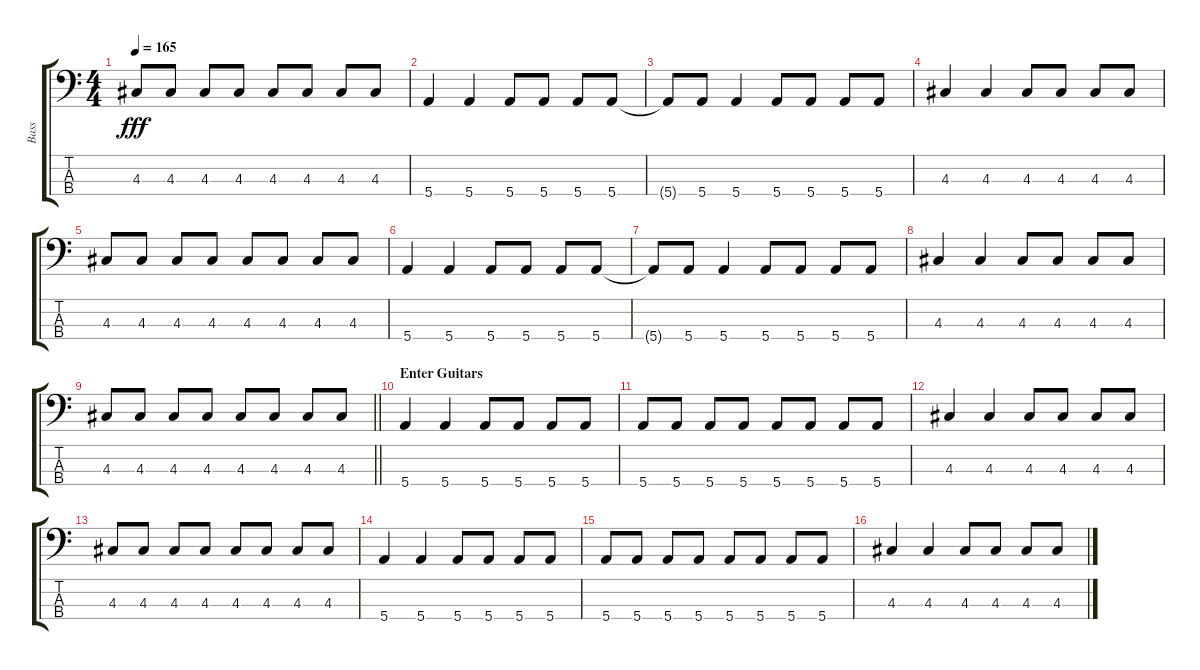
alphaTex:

\track ("Bass" "Bass") {instrument electricbassfinger}
\staff {score tabs}
\tuning (G2 D2 A1 E1) {hide}
\ts (4 4)
\tempo 165
\clef f4
\ks c
4.3.8{dy fff} 4.3.8 4.3.8 4.3.8 4.3.8 4.3.8 4.3.8 4.3.8 |
5.4.4 5.4.4 5.4.8 5.4.8 5.4.8 5.4.8 |
5.4{t}.8 5.4.8 5.4.4 5.4.8 5.4.8 5.4.8 5.4.8 |
4.3.4 4.3.4 4.3.8 4.3.8 4.3.8 4.3.8 |
4.3.8 4.3.8 4.3.8 4.3.8 4.3.8 4.3.8 4.3.8 4.3.8 |
5.4.4 5.4.4 5.4.8 5.4.8 5.4.8 5.4.8 |
5.4{t}.8 5.4.8 5.4.4 5.4.8 5.4.8 5.4.8 5.4.8 |
4.3.4 4.3.4 4.3.8 4.3.8 4.3.8 4.3.8 |
\barLineRight lightlight
4.3.8 4.3.8 4.3.8 4.3.8 4.3.8 4.3.8 4.3.8 4.3.8 |
\section ("" "Enter Guitars")
5.4.4 5.4.4 5.4.8 5.4.8 5.4.8 5.4.8 |
5.4.8 5.4.8 5.4.8 5.4.8 5.4.8 5.4.8 5.4.8 5.4.8 |
4.3.4 4.3.4 4.3.8 4.3.8 4.3.8 4.3.8 |
4.3.8 4.3.8 4.3.8 4.3.8 4.3.8 4.3.8 4.3.8 4.3.8 |
5.4.4 5.4.4 5.4.8 5.4.8 5.4.8 5.4.8 |
5.4.8 5.4.8 5.4.8 5.4.8 5.4.8 5.4.8 5.4.8 5.4.8 |
4.3.4 4.3.4 4.3.8 4.3.8 4.3.8 4.3.8
